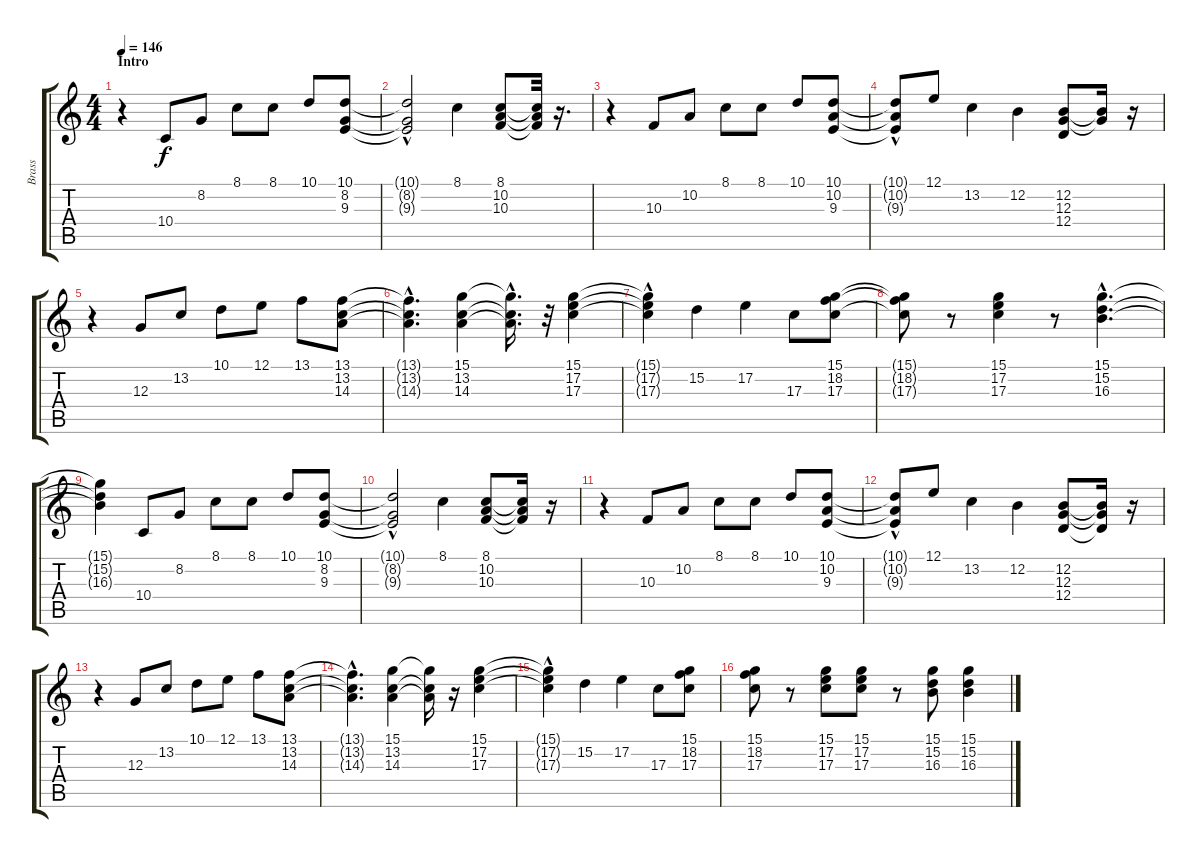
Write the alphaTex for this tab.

\track ("Brass" "Brass") {instrument synthstrings2}
\staff {score tabs}
\tuning (E4 B3 G3 D3 A2 E2) {hide}
\ts (4 4)
\section ("" "Intro")
\tempo 146
\clef g2
\ks c
r.4{dy f instrument synthstrings2} 10.4.8 8.2.8 8.1.8 8.1.8 10.1.8 (10.1 8.2 9.3).8 |
(10.1{t} 8.2{hac t} 9.3{hac t}).2 8.1.4 (8.1 10.2 10.3).8 (8.1{t} 10.2{t} 10.3{t}).32 r.16{d} |
r.4 10.3.8 10.2.8 8.1.8 8.1.8 10.1.8 (10.1 10.2 9.3).8 |
(10.1{t} 10.2{hac t} 9.3{hac t}).8 12.1.8 13.2.4 12.2.4 (12.2 12.3 12.4).8 (12.2{t} 12.3{t}).16 r.16 |
r.4 12.3.8 13.2.8 10.1.8 12.1.8 13.1.8 (13.1 13.2 14.3).8 |
(13.1{hac t} 13.2{hac t} 14.3{hac t}).4{d} (15.1 13.2 14.3).4 (15.1{hac t} 13.2{hac t} 14.3{hac t}).16{d} r.32 (15.1 17.2 17.3).4 |
(15.1{hac t} 17.2{t} 17.3{hac t}).4 15.2.4 17.2.4 17.3.8 (15.1 18.2 17.3).8 |
(15.1{t} 18.2{t} 17.3{t}).8 r.8 (15.1 17.2 17.3).4 r.8 (15.1{hac} 15.2{hac} 16.3{hac}).4{d} |
(15.1{t} 15.2{t} 16.3{t}).4 10.4.8 8.2.8 8.1.8 8.1.8 10.1.8 (10.1 8.2 9.3).8 |
(10.1{t} 8.2{hac t} 9.3{hac t}).2 8.1.4 (8.1 10.2 10.3).8 (8.1{t} 10.2{t} 10.3{t}).16 r.16 |
r.4 10.3.8 10.2.8 8.1.8 8.1.8 10.1.8 (10.1 10.2 9.3).8 |
(10.1{t} 10.2{hac t} 9.3{hac t}).8 12.1.8 13.2.4 12.2.4 (12.2 12.3 12.4).8 (12.2{t} 12.3{t} 12.4{t}).16 r.16 |
r.4 12.3.8 13.2.8 10.1.8 12.1.8 13.1.8 (13.1 13.2 14.3).8 |
(13.1{hac t} 13.2{hac t} 14.3{hac t}).4{d} (15.1 13.2 14.3).4 (15.1{t} 13.2{t} 14.3{t}).16 r.16 (15.1 17.2 17.3).4 |
(15.1{hac t} 17.2{t} 17.3{hac t}).4 15.2.4 17.2.4 17.3.8 (15.1 18.2 17.3).8 |
(15.1 18.2 17.3).8 r.8 (15.1 17.2 17.3).8 (15.1 17.2 17.3).8 r.8 (15.1 15.2 16.3).8 (15.1 15.2 16.3).4
